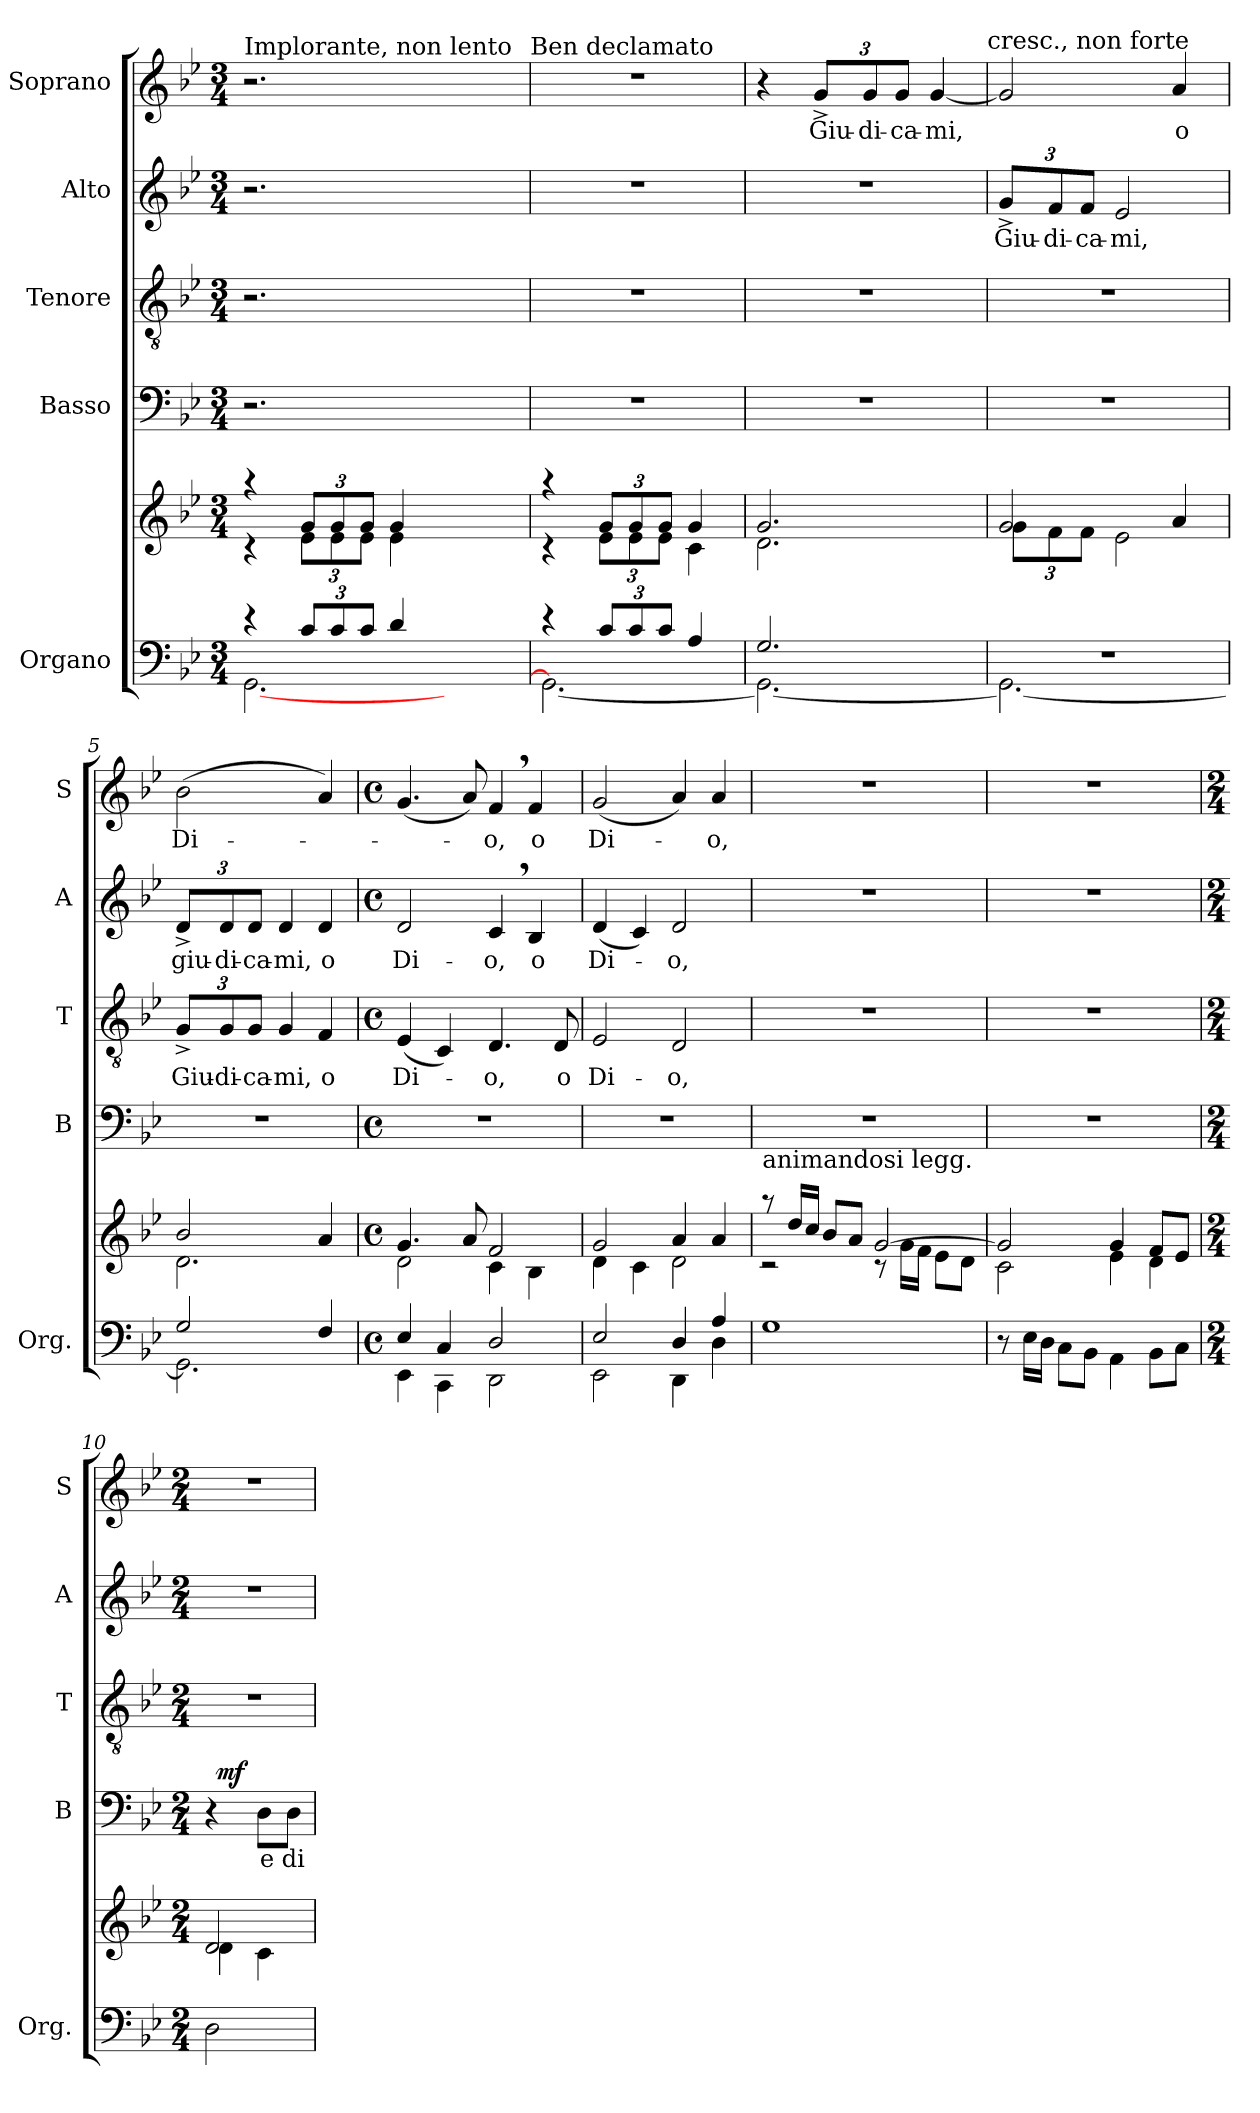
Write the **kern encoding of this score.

**kern	**kern	**kern	**text	**dynam	**kern	**text	**kern	**text	**kern	**text
*part5	*part5	*part4	*part4	*part4	*part3	*part3	*part2	*part2	*part1	*part1
*staff6	*staff5	*staff4	*staff4	*staff4	*staff3	*staff3	*staff2	*staff2	*staff1	*staff1
*I"Organo	*	*I"Basso	*	*	*I"Tenore	*	*I"Alto	*	*I"Soprano	*
*I'Org.	*	*I'B	*	*	*I'T	*	*I'A	*	*I'S	*
*clefF4	*clefG2	*clefF4	*	*	*clefGv2	*	*clefG2	*	*clefG2	*
*k[b-e-]	*k[b-e-]	*k[b-e-]	*	*	*k[b-e-]	*	*k[b-e-]	*	*k[b-e-]	*
*g:	*g:	*g:	*	*	*g:	*	*g:	*	*g:	*
*M3/4	*M3/4	*M3/4	*	*	*M3/4	*	*M3/4	*	*M3/4	*
=1	=1	=1	=1	=1	=1	=1	=1	=1	=1	=1
*^	*^	*	*	*	*	*	*	*	*	*
!	!	!	!	!	!	!	!	!	!	!	!LO:TX:a:t=Implorante, non lento	!
4rd	[<2.GG\	4raa	4rc	2.r	.	.	2.r	.	2.r	.	2.r	.
12c/L	.	12g/L	12e-\L	.	.	.	.	.	.	.	.	.
12c/	.	12g/	12e-\	.	.	.	.	.	.	.	.	.
12c/J	.	12g/J	12e-\J	.	.	.	.	.	.	.	.	.
4d/	.	4g/	4e-\	.	.	.	.	.	.	.	.	.
4...ryy	4...ryy	4...ryy	4...ryy	4...ryy	.	.	4...ryy	.	4...ryy	.	4...ryy	.
!	!	!	!	!	!	!	!	!	!	!	!LO:TX:a:t=Ben declamato	!
=2	=2	=2	=2	=2	=2	=2	=2	=2	=2	=2	=2	=2
4rd	2.GG\_	4raa	4rc	2.r	.	.	2.r	.	2.r	.	2.r	.
12c/L	.	12g/L	12e-\L	.	.	.	.	.	.	.	.	.
12c/	.	12g/	12e-\	.	.	.	.	.	.	.	.	.
12c/J	.	12g/J	12e-\J	.	.	.	.	.	.	.	.	.
4A/	.	4g/	4c\	.	.	.	.	.	.	.	.	.
=3	=3	=3	=3	=3	=3	=3	=3	=3	=3	=3	=3	=3
2.G/	2.GG\_	2.g/	2.d\	2.r	.	.	2.r	.	2.r	.	4r	.
*	*	*	*	*	*	*	*	*	*	*	*Xbrackettup	*
.	.	.	.	.	.	.	.	.	.	.	12g^</L	Giu-
.	.	.	.	.	.	.	.	.	.	.	12g/	-di-
.	.	.	.	.	.	.	.	.	.	.	12g/J	-ca-
.	.	.	.	.	.	.	.	.	.	.	[4g/	-mi,
!	!	!	!	!	!	!	!	!	!	!	!LO:TX:a:t=cresc., non forte	!
=4	=4	=4	=4	=4	=4	=4	=4	=4	=4	=4	=4	=4
*	*	*	*	*	*	*	*	*	*Xbrackettup	*	*	*
2.r	2.GG\_	2g/	12g\L	2.r	.	.	2.r	.	12g^</L	Giu-	2g/]	.
.	.	.	12f\	.	.	.	.	.	12f/	-di-	.	.
.	.	.	12f\J	.	.	.	.	.	12f/J	-ca-	.	.
.	.	.	2e-\	.	.	.	.	.	2e-/	-mi,	.	.
.	.	4a/	.	.	.	.	.	.	.	.	4a/	o
=5	=5	=5	=5	=5	=5	=5	=5	=5	=5	=5	=5	=5
*	*	*	*	*	*	*	*Xbrackettup	*	*	*	*	*
2G/	2.GG\]	2b-/	2.d\	2.r	.	.	12G^</L	Giu-	12d^</L	giu-	(2b-\	Di-
.	.	.	.	.	.	.	12G/	-di-	12d/	-di-	.	.
.	.	.	.	.	.	.	12G/J	-ca-	12d/J	-ca-	.	.
.	.	.	.	.	.	.	4G/	-mi,	4d/	-mi,	.	.
4F/	.	4a/	.	.	.	.	4F/	o	4d/	o	4a/)	.
!!LO:LB:g=z
=6	=6	=6	=6	=6	=6	=6	=6	=6	=6	=6	=6	=6
*M4/4	*	*M4/4	*	*M4/4	*	*	*M4/4	*	*M4/4	*	*M4/4	*
*met(c)	*	*met(c)	*	*met(c)	*	*	*met(c)	*	*met(c)	*	*met(c)	*
4E-/	4EE-\	4.g/	2d\	1r	.	.	(4E-/	Di-	2d/	Di-	(4.g/	.
4C/	4CC\	.	.	.	.	.	4C/)	.	.	.	.	.
.	.	8a/	.	.	.	.	.	.	.	.	8a/)	.
2D/	2DD\	2f/	4c\	.	.	.	4.D/	-o,	4c,>/	-o,	4f,>/	-o,
.	.	.	4B-\	.	.	.	.	.	4B-/	o	4f/	o
.	.	.	.	.	.	.	8D/	o	.	.	.	.
=7	=7	=7	=7	=7	=7	=7	=7	=7	=7	=7	=7	=7
2E-/	2EE-\	2g/	4d\	1r	.	.	2E-/	Di-	(4d/	Di-	(2g/	Di-
.	.	.	4c\	.	.	.	.	.	4c/)	.	.	.
4D/	4DD\	4a/	2d\	.	.	.	2D/	-o,	2d/	-o,	4a/)	.
4A/	4D\	4a/	.	.	.	.	.	.	.	.	4a/	-o,
=8	=8	=8	=8	=8	=8	=8	=8	=8	=8	=8	=8	=8
!	!	!	!	!LO:TX:b:t=animandosi legg.	!	!	!	!	!	!	!	!
*v	*v	*	*	*	*	*	*	*	*	*	*	*
1G	8raa	2rc	1r	.	.	1r	.	1r	.	1r	.
.	16dd/LL	.	.	.	.	.	.	.	.	.	.
.	16cc/JJ	.	.	.	.	.	.	.	.	.	.
.	8b-/L	.	.	.	.	.	.	.	.	.	.
.	8a/J	.	.	.	.	.	.	.	.	.	.
.	[>2g/	8rc	.	.	.	.	.	.	.	.	.
.	.	16g\LL	.	.	.	.	.	.	.	.	.
.	.	16f\JJ	.	.	.	.	.	.	.	.	.
.	.	8e-\L	.	.	.	.	.	.	.	.	.
.	.	8d\J	.	.	.	.	.	.	.	.	.
=9	=9	=9	=9	=9	=9	=9	=9	=9	=9	=9	=9
8r	2g/]	2c\	1r	.	.	1r	.	1r	.	1r	.
16E-\LL	.	.	.	.	.	.	.	.	.	.	.
16D\JJ	.	.	.	.	.	.	.	.	.	.	.
8C\L	.	.	.	.	.	.	.	.	.	.	.
8BB-\J	.	.	.	.	.	.	.	.	.	.	.
4AA\	4g/	4e-\	.	.	.	.	.	.	.	.	.
8BB-\L	8f/L	4d\	.	.	.	.	.	.	.	.	.
8C\J	8e-/J	.	.	.	.	.	.	.	.	.	.
=10	=10	=10	=10	=10	=10	=10	=10	=10	=10	=10	=10
*M2/4	*M2/4	*	*M2/4	*	*	*M2/4	*	*M2/4	*	*M2/4	*
*	*	*	*^	*	*	*	*	*	*	*	*
2D\	2d/	4d\	4r	32ryy	.	.	2r	.	2r	.	2r	.
!	!	!	!	!	!	!LO:DY:a	!	!	!	!	!	!
.	.	.	.	4...ryy	.	mf	.	.	.	.	.	.
.	.	4c\	8D\L	.	e	.	.	.	.	.	.	.
.	.	.	8D\J	.	di-	.	.	.	.	.	.	.
*	*v	*v	*	*	*	*	*	*	*	*	*	*
*	*	*v	*v	*	*	*	*	*	*	*	*
=	=	=	=	=	=	=	=	=	=	=
*-	*-	*-	*-	*-	*-	*-	*-	*-	*-	*-
